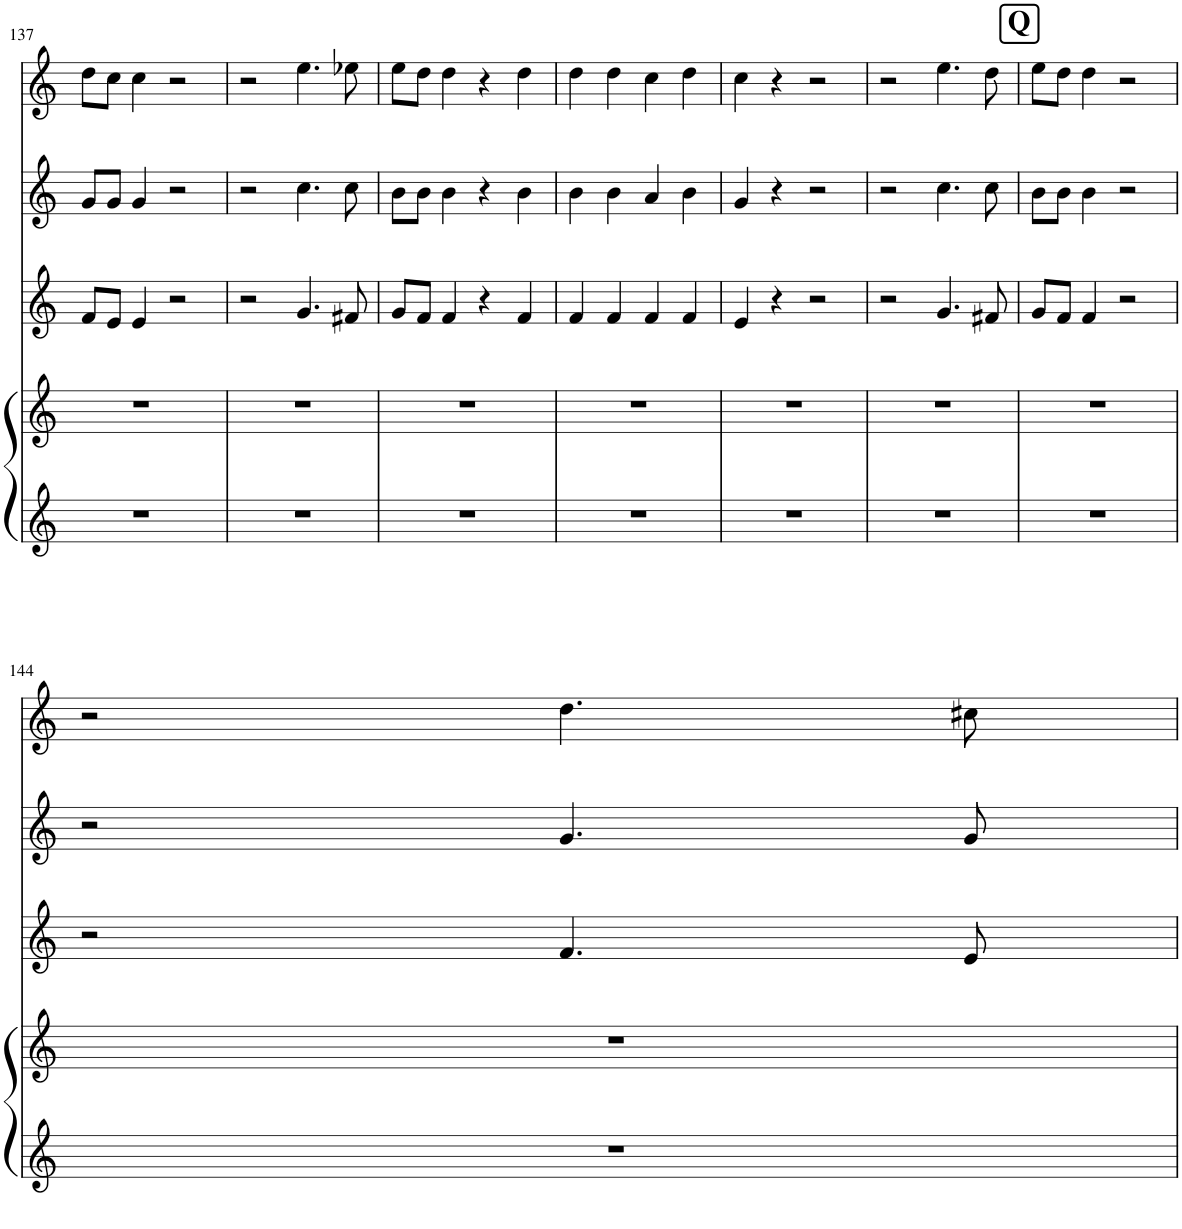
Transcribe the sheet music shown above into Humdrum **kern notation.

**kern	**kern	**kern	**kern	**kern
*part4	*part4	*part3	*part2	*part1
*staff5	*staff4	*staff3	*staff2	*staff1
*I"Piano	*	*I"Piano	*I"Piano	*I"Piano
*I'Pno	*	*I'Pno	*I'Pno	*I'Pno
!!LO:PB:g=z
*clefG2	*clefG2	*clefG2	*clefG2	*clefG2
*k[]	*k[]	*k[]	*k[]	*k[]
*M2/2	*M2/2	*M2/2	*M2/2	*M2/2
*met(c|)	*met(c|)	*met(c|)	*met(c|)	*met(c|)
=137	=137	=137	=137	=137
1r	1r	8f/L	8g/L	8dd\L
.	.	8e/J	8g/J	8cc\J
.	.	4e/	4g/	4cc\
.	.	2r	2r	2r
=138	=138	=138	=138	=138
1r	1r	2r	2r	2r
.	.	4.g/	4.cc\	4.ee\
.	.	8f#X/	8cc\	8ee-X\
=139	=139	=139	=139	=139
1r	1r	8g/L	8b\L	8ee\L
.	.	8f/J	8b\J	8dd\J
.	.	4f/	4b\	4dd\
.	.	4r	4r	4r
.	.	4f/	4b\	4dd\
=140	=140	=140	=140	=140
1r	1r	4f/	4b\	4dd\
.	.	4f/	4b\	4dd\
.	.	4f/	4a/	4cc\
.	.	4f/	4b\	4dd\
=141	=141	=141	=141	=141
1r	1r	4e/	4g/	4cc\
.	.	4r	4r	4r
.	.	2r	2r	2r
=142	=142	=142	=142	=142
1r	1r	2r	2r	2r
.	.	4.g/	4.cc\	4.ee\
.	.	8f#X/	8cc\	8dd\
!!LO:REH:place=s1:a:B:cj:fs=14:t=Q
=143	=143	=143	=143	=143
1r	1r	8g/L	8b\L	8ee\L
.	.	8f/J	8b\J	8dd\J
.	.	4f/	4b\	4dd\
.	.	2r	2r	2r
!!LO:LB:g=z
=144	=144	=144	=144	=144
1r	1r	2r	2r	2r
.	.	4.f/	4.g/	4.dd\
.	.	8e/	8g/	8cc#X\
=	=	=	=	=
*-	*-	*-	*-	*-
